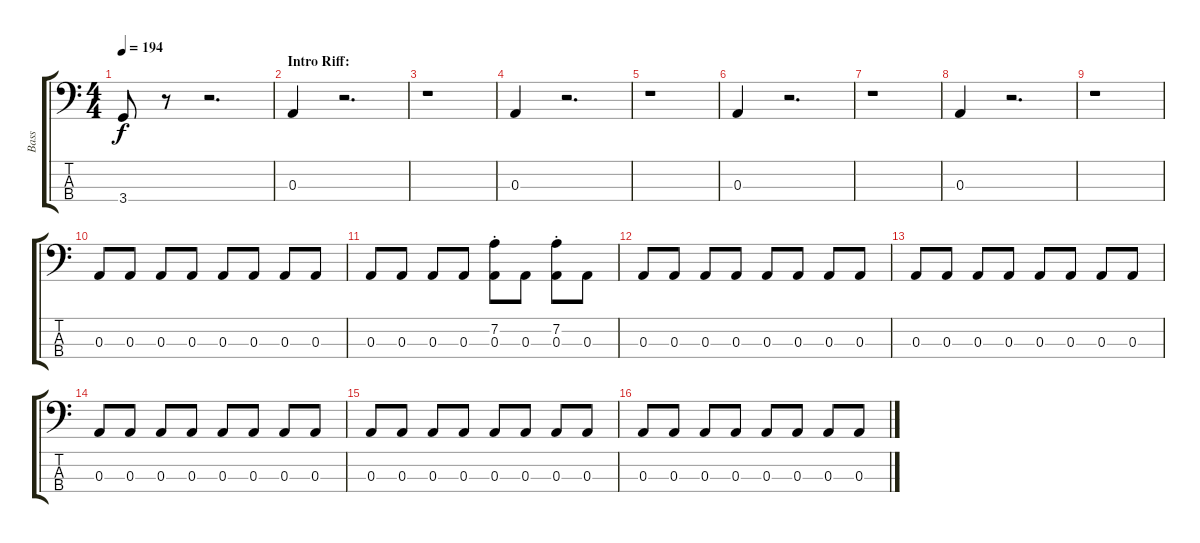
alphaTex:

\track ("Bass" "Bass") {instrument electricbasspick}
\staff {score tabs}
\tuning (G2 D2 A1 E1) {hide}
\ts (4 4)
\tempo 194
\clef f4
\ks c
3.4.8{dy f} r.8 r.2{d} |
\section ("" "Intro Riff:")
0.3.4 r.2{d} |
r.1 |
0.3.4 r.2{d} |
r.1 |
0.3.4 r.2{d} |
r.1 |
0.3.4 r.2{d} |
r.1 |
0.3.8 0.3.8 0.3.8 0.3.8 0.3.8 0.3.8 0.3.8 0.3.8 |
0.3.8 0.3.8 0.3.8 0.3.8 (7.2{st} 0.3).8 0.3.8 (7.2{st} 0.3).8 0.3.8 |
0.3.8 0.3.8 0.3.8 0.3.8 0.3.8 0.3.8 0.3.8 0.3.8 |
0.3.8 0.3.8 0.3.8 0.3.8 0.3.8 0.3.8 0.3.8 0.3.8 |
0.3.8 0.3.8 0.3.8 0.3.8 0.3.8 0.3.8 0.3.8 0.3.8 |
0.3.8 0.3.8 0.3.8 0.3.8 0.3.8 0.3.8 0.3.8 0.3.8 |
0.3.8 0.3.8 0.3.8 0.3.8 0.3.8 0.3.8 0.3.8 0.3.8
